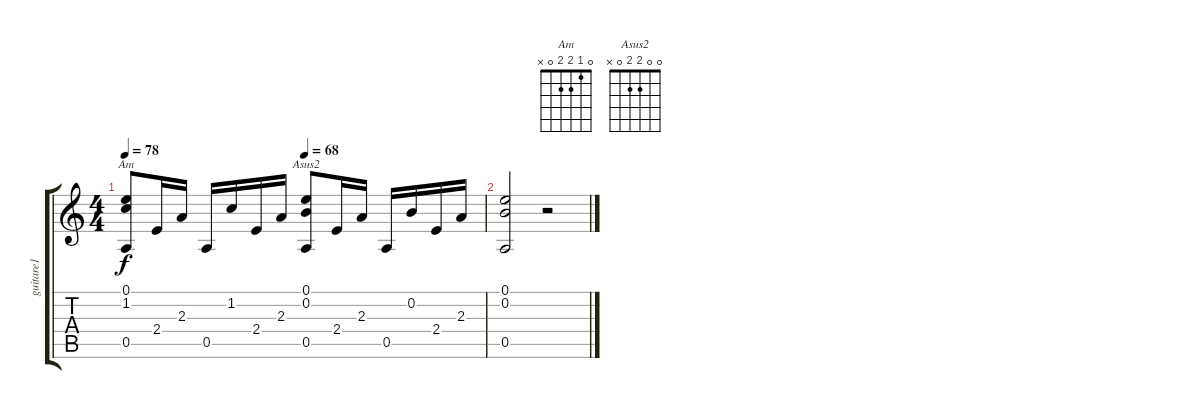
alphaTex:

\track ("guitare1" "guitare1") {instrument acousticguitarsteel}
\staff {score tabs}
\tuning (E4 B3 G3 D3 A2 E2) {hide}
\chord ("Am" 0 1 2 2 0 x)
\chord ("Asus2" 0 0 2 2 0 x)
\ts (4 4)
\tempo 78
\tempo (68 0.5)
\clef g2
\ks c
(0.1 1.2 0.5).8{ch "Am" dy f} 2.4.16 2.3.16 0.5.16 1.2.16 2.4.16 2.3.16 (0.1 0.2 0.5).8{ch "Asus2"} 2.4.16 2.3.16 0.5.16 0.2.16 2.4.16 2.3.16 |
(0.1 0.2 0.5).2 r.2
